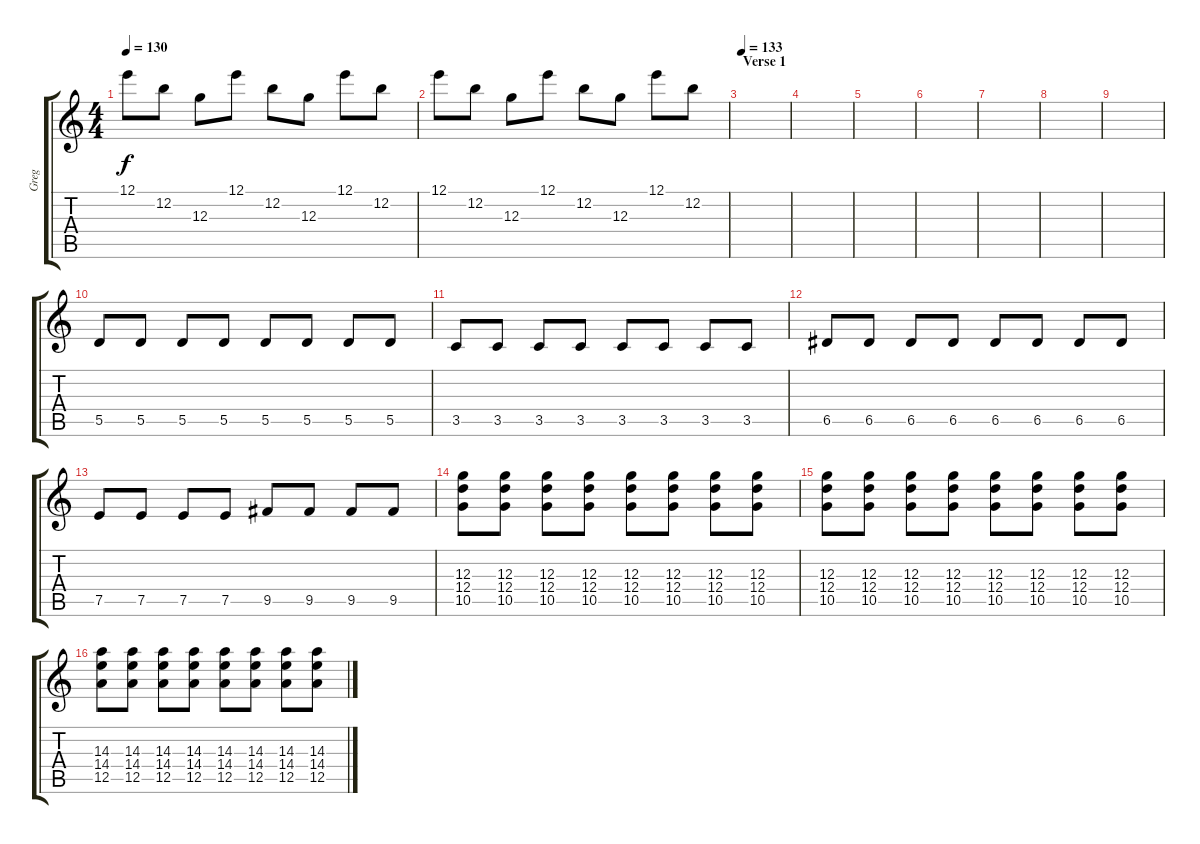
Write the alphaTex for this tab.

\track ("Greg" "Greg") {instrument distortionguitar}
\staff {score tabs}
\tuning (E4 B3 G3 D3 A2 E2) {hide}
\ts (4 4)
\tempo 130
\clef g2
\ks c
12.1.8{dy f} 12.2.8 12.3.8 12.1.8 12.2.8 12.3.8 12.1.8 12.2.8 |
12.1.8 12.2.8 12.3.8 12.1.8 12.2.8 12.3.8 12.1.8 12.2.8 |
\section ("" "Verse 1")
\tempo 133
|
|
|
|
|
|
|
5.5.8{volume 13} 5.5.8 5.5.8 5.5.8 5.5.8 5.5.8 5.5.8 5.5.8 |
3.5.8 3.5.8 3.5.8 3.5.8 3.5.8 3.5.8 3.5.8 3.5.8 |
6.5.8 6.5.8 6.5.8 6.5.8 6.5.8 6.5.8 6.5.8 6.5.8 |
7.5.8 7.5.8 7.5.8 7.5.8 9.5.8 9.5.8 9.5.8 9.5.8 |
(12.3 12.4 10.5).8 (12.3 12.4 10.5).8 (12.3 12.4 10.5).8 (12.3 12.4 10.5).8 (12.3 12.4 10.5).8 (12.3 12.4 10.5).8 (12.3 12.4 10.5).8 (12.3 12.4 10.5).8 |
(12.3 12.4 10.5).8 (12.3 12.4 10.5).8 (12.3 12.4 10.5).8 (12.3 12.4 10.5).8 (12.3 12.4 10.5).8 (12.3 12.4 10.5).8 (12.3 12.4 10.5).8 (12.3 12.4 10.5).8 |
(14.3 14.4 12.5).8 (14.3 14.4 12.5).8 (14.3 14.4 12.5).8 (14.3 14.4 12.5).8 (14.3 14.4 12.5).8 (14.3 14.4 12.5).8 (14.3 14.4 12.5).8 (14.3 14.4 12.5).8
